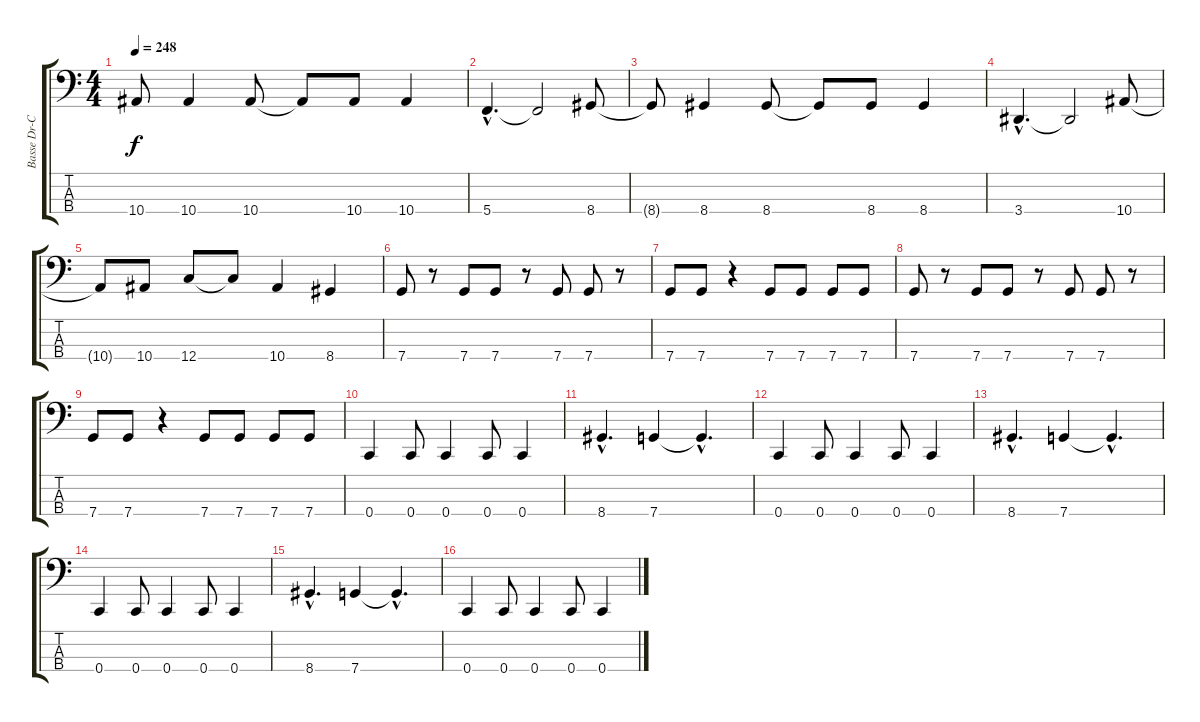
\track ("Basse Dr-C" "Basse Dr-C") {instrument electricbasspick}
\staff {score tabs}
\tuning (F2 C2 G1 C1) {hide}
\ts (4 4)
\tempo 248
\clef f4
\ks c
10.4{t}.8{dy f} 10.4.4 10.4.8 10.4{t}.8 10.4.8 10.4.4 |
5.4{hac}.4{d} 5.4{t}.2 8.4.8 |
8.4{t}.8 8.4.4 8.4.8 8.4{t}.8 8.4.8 8.4.4 |
3.4{hac}.4{d} 3.4{t}.2 10.4.8 |
10.4{t}.8 10.4.8 12.4.8 12.4{t}.8 10.4.4 8.4.4 |
7.4.8 r.8 7.4.8 7.4.8 r.8 7.4.8 7.4.8 r.8 |
7.4.8 7.4.8 r.4 7.4.8 7.4.8 7.4.8 7.4.8 |
7.4.8 r.8 7.4.8 7.4.8 r.8 7.4.8 7.4.8 r.8 |
7.4.8 7.4.8 r.4 7.4.8 7.4.8 7.4.8 7.4.8 |
0.4.4 0.4.8 0.4.4 0.4.8 0.4.4 |
8.4{hac}.4{d} 7.4.4 7.4{hac t}.4{d} |
0.4.4 0.4.8 0.4.4 0.4.8 0.4.4 |
8.4{hac}.4{d} 7.4.4 7.4{hac t}.4{d} |
0.4.4 0.4.8 0.4.4 0.4.8 0.4.4 |
8.4{hac}.4{d} 7.4.4 7.4{hac t}.4{d} |
0.4.4 0.4.8 0.4.4 0.4.8 0.4.4
